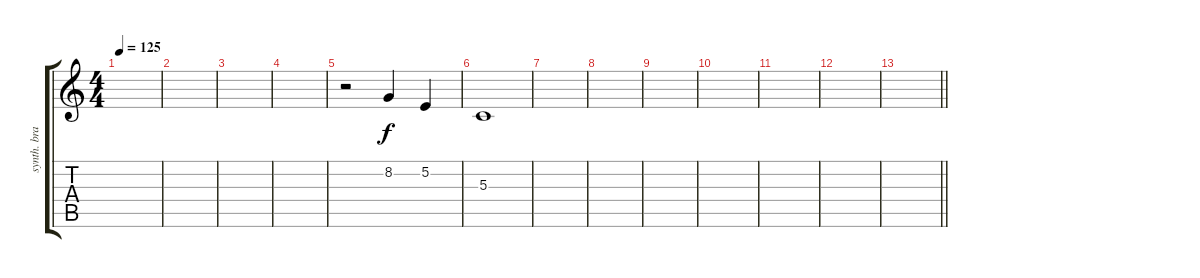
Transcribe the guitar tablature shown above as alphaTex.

\track ("synth. brass" "synth. bra") {instrument synthbrass2}
\staff {score tabs}
\tuning (E4 B3 G3 D3 A2 E2) {hide}
\ts (4 4)
\tempo 125
\clef g2
\ks c
|
|
|
|
r.2 8.2.4 5.2.4 |
5.3.1 |
|
|
|
|
|
|
\barLineRight lightlight
